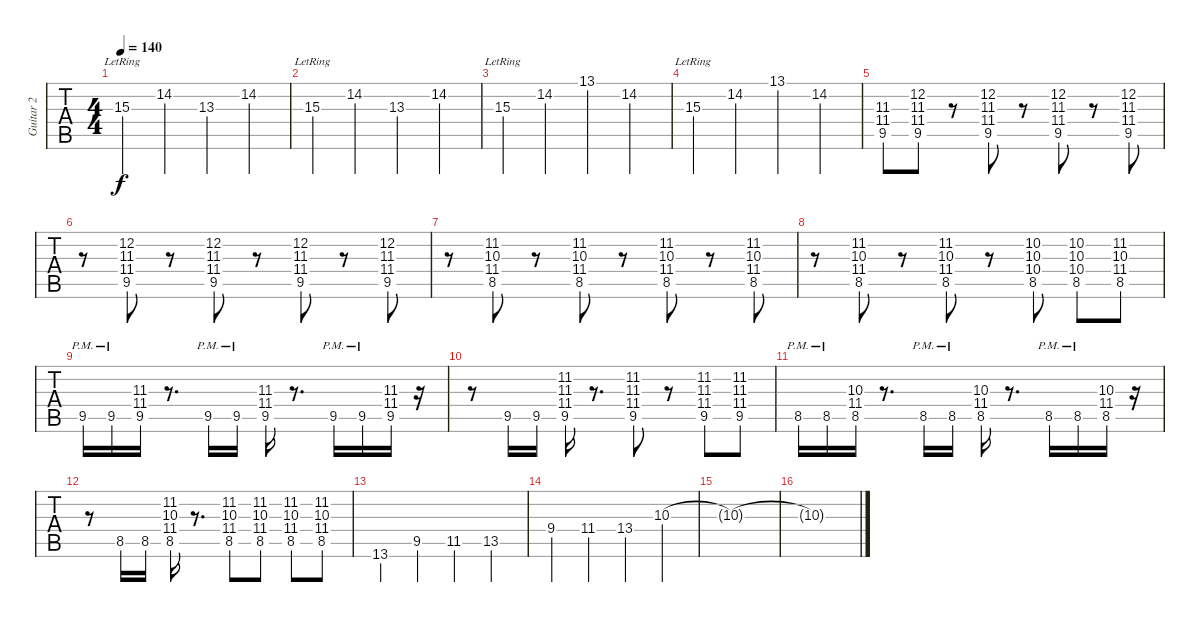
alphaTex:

\track ("Guitar 2" "Guitar 2") {instrument overdrivenguitar}
\staff {tabs}
\tuning (E4 B3 G3 D3 A2 E2) {hide}
\ts (4 4)
\tempo 140
\clef g2
\ks c
15.3{lr}.4{dy f} 14.2.4 13.3.4 14.2.4 |
15.3{lr}.4 14.2.4 13.3.4 14.2.4 |
15.3{lr}.4 14.2.4 13.1.4 14.2.4 |
15.3{lr}.4 14.2.4 13.1.4 14.2.4 |
(11.3 11.4 9.5).8 (12.2 11.3 11.4 9.5).8 r.8 (12.2 11.3 11.4 9.5).8 r.8 (12.2 11.3 11.4 9.5).8 r.8 (12.2 11.3 11.4 9.5).8 |
r.8 (12.2 11.3 11.4 9.5).8 r.8 (12.2 11.3 11.4 9.5).8 r.8 (12.2 11.3 11.4 9.5).8 r.8 (12.2 11.3 11.4 9.5).8 |
r.8 (11.2 10.3 11.4 8.5).8 r.8 (11.2 10.3 11.4 8.5).8 r.8 (11.2 10.3 11.4 8.5).8 r.8 (11.2 10.3 11.4 8.5).8 |
r.8 (11.2 10.3 11.4 8.5).8 r.8 (11.2 10.3 11.4 8.5).8 r.8 (10.2 10.3 10.4 8.5).8 (10.2 10.3 10.4 8.5).8 (11.2 10.3 11.4 8.5).8 |
9.5{pm}.16 9.5{pm}.16 (11.3 11.4 9.5).16 r.8{d} 9.5{pm}.16 9.5{pm}.16 (11.3 11.4 9.5).16 r.8{d} 9.5{pm}.16 9.5{pm}.16 (11.3 11.4 9.5).16 r.16 |
r.8 9.5.16 9.5.16 (11.2 11.3 11.4 9.5).16 r.8{d} (11.2 11.3 11.4 9.5).8 r.8 (11.2 11.3 11.4 9.5).8 (11.2 11.3 11.4 9.5).8 |
8.5{pm}.16 8.5{pm}.16 (10.3 11.4 8.5).16 r.8{d} 8.5{pm}.16 8.5{pm}.16 (10.3 11.4 8.5).16 r.8{d} 8.5{pm}.16 8.5{pm}.16 (10.3 11.4 8.5).16 r.16 |
r.8 8.5.16 8.5.16 (11.2 10.3 11.4 8.5).16 r.8{d} (11.2 10.3 11.4 8.5).8 (11.2 10.3 11.4 8.5).8 (11.2 10.3 11.4 8.5).8 (11.2 10.3 11.4 8.5).8 |
13.6.4 9.5.4 11.5.4 13.5.4 |
9.4.4 11.4.4 13.4.4 10.3.4 |
10.3{t}.1 |
10.3{t}.1
